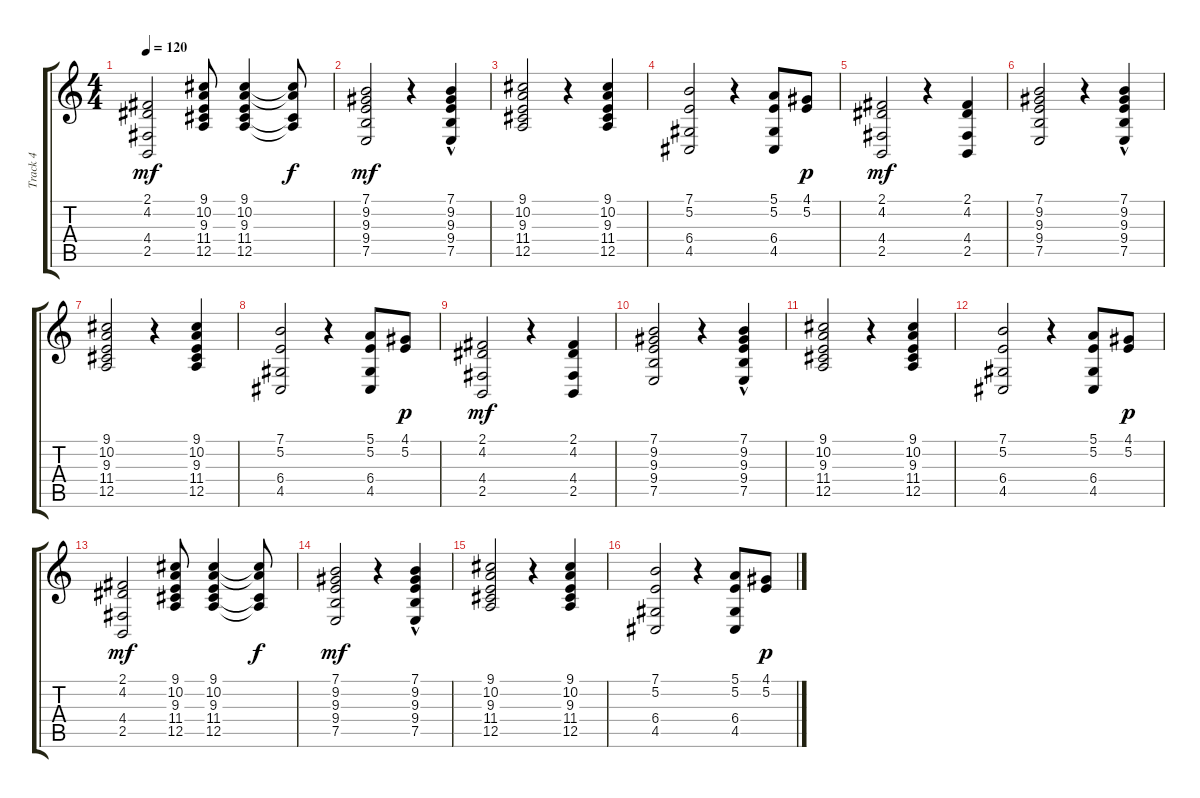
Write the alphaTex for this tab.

\track ("Track 4" "Track 4") {instrument brightacousticpiano}
\staff {score tabs}
\tuning (E4 B3 G3 D3 A2 E2) {hide}
\ts (4 4)
\tempo 120
\clef g2
\ks c
(2.1 4.2 4.4 2.5).2{dy mf} (9.1 10.2 9.3 11.4 12.5).8 (9.1 10.2 9.3 11.4 12.5).4 (9.1{t} 10.2{t} 11.4{t} 12.5{t}).8{dy f} |
(7.1 9.2 9.3 9.4 7.5).2{dy mf} r.4 (7.1 9.2 9.3{hac} 9.4 7.5{hac}).4 |
(9.1 10.2 9.3 11.4 12.5).2 r.4 (9.1 10.2 9.3 11.4 12.5).4 |
(7.1 5.2 6.4 4.5).2 r.4 (5.1 5.2 6.4 4.5).8 (4.1 5.2).8{dy p} |
(2.1 4.2 4.4 2.5).2{dy mf} r.4 (2.1 4.2 4.4 2.5).4 |
(7.1 9.2 9.3 9.4 7.5).2 r.4 (7.1 9.2 9.3{hac} 9.4 7.5{hac}).4 |
(9.1 10.2 9.3 11.4 12.5).2 r.4 (9.1 10.2 9.3 11.4 12.5).4 |
(7.1 5.2 6.4 4.5).2 r.4 (5.1 5.2 6.4 4.5).8 (4.1 5.2).8{dy p} |
(2.1 4.2 4.4 2.5).2{dy mf} r.4 (2.1 4.2 4.4 2.5).4 |
(7.1 9.2 9.3 9.4 7.5).2 r.4 (7.1 9.2 9.3{hac} 9.4 7.5{hac}).4 |
(9.1 10.2 9.3 11.4 12.5).2 r.4 (9.1 10.2 9.3 11.4 12.5).4 |
(7.1 5.2 6.4 4.5).2 r.4 (5.1 5.2 6.4 4.5).8 (4.1 5.2).8{dy p} |
(2.1 4.2 4.4 2.5).2{dy mf} (9.1 10.2 9.3 11.4 12.5).8 (9.1 10.2 9.3 11.4 12.5).4 (9.1{t} 10.2{t} 11.4{t} 12.5{t}).8{dy f} |
(7.1 9.2 9.3 9.4 7.5).2{dy mf} r.4 (7.1 9.2 9.3{hac} 9.4 7.5{hac}).4 |
(9.1 10.2 9.3 11.4 12.5).2 r.4 (9.1 10.2 9.3 11.4 12.5).4 |
(7.1 5.2 6.4 4.5).2 r.4 (5.1 5.2 6.4 4.5).8 (4.1 5.2).8{dy p}
